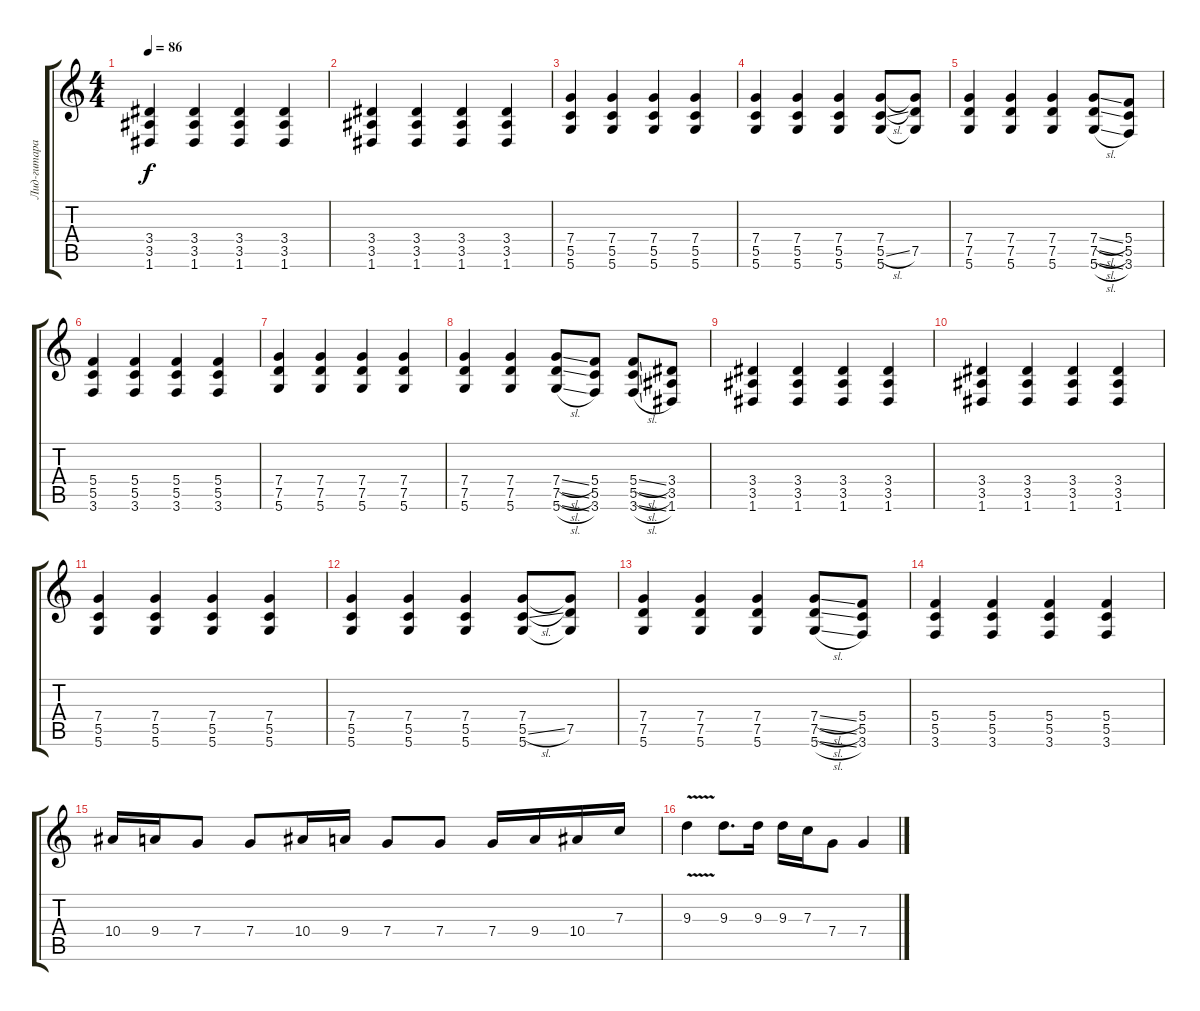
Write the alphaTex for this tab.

\track ("Лид-гитара" "Лид-гитара") {instrument distortionguitar}
\staff {score tabs}
\tuning (D4 A3 F3 C3 G2 D2) {hide}
\ts (4 4)
\tempo 86
\clef g2
\ks c
(3.4 3.5 1.6).4{dy f} (3.4 3.5 1.6).4 (3.4 3.5 1.6).4 (3.4 3.5 1.6).4 |
(3.4 3.5 1.6).4 (3.4 3.5 1.6).4 (3.4 3.5 1.6).4 (3.4 3.5 1.6).4 |
(7.4 5.5 5.6).4 (7.4 5.5 5.6).4 (7.4 5.5 5.6).4 (7.4 5.5 5.6).4 |
(7.4 5.5 5.6).4 (7.4 5.5 5.6).4 (7.4 5.5 5.6).4 (7.4 5.5{sl} 5.6).8 (7.4{t} 7.5 5.6{t}).8 |
(7.4 7.5 5.6).4 (7.4 7.5 5.6).4 (7.4 7.5 5.6).4 (7.4{sl} 7.5{sl} 5.6{sl}).8 (5.4 5.5 3.6).8 |
(5.4 5.5 3.6).4 (5.4 5.5 3.6).4 (5.4 5.5 3.6).4 (5.4 5.5 3.6).4 |
(7.4 7.5 5.6).4 (7.4 7.5 5.6).4 (7.4 7.5 5.6).4 (7.4 7.5 5.6).4 |
(7.4 7.5 5.6).4 (7.4 7.5 5.6).4 (7.4{sl} 7.5{sl} 5.6{sl}).8 (5.4 5.5 3.6).8 (5.4{sl} 5.5{sl} 3.6{sl}).8 (3.4 3.5 1.6).8 |
(3.4 3.5 1.6).4 (3.4 3.5 1.6).4 (3.4 3.5 1.6).4 (3.4 3.5 1.6).4 |
(3.4 3.5 1.6).4 (3.4 3.5 1.6).4 (3.4 3.5 1.6).4 (3.4 3.5 1.6).4 |
(7.4 5.5 5.6).4 (7.4 5.5 5.6).4 (7.4 5.5 5.6).4 (7.4 5.5 5.6).4 |
(7.4 5.5 5.6).4 (7.4 5.5 5.6).4 (7.4 5.5 5.6).4 (7.4 5.5{sl} 5.6).8 (7.4{t} 7.5 5.6{t}).8 |
(7.4 7.5 5.6).4 (7.4 7.5 5.6).4 (7.4 7.5 5.6).4 (7.4{sl} 7.5{sl} 5.6{sl}).8 (5.4 5.5 3.6).8 |
(5.4 5.5 3.6).4 (5.4 5.5 3.6).4 (5.4 5.5 3.6).4 (5.4 5.5 3.6).4 |
10.4.16 9.4.16 7.4.8 7.4.8 10.4.16 9.4.16 7.4.8 7.4.8 7.4.16 9.4.16 10.4.16 7.3.16 |
9.3{v}.4 9.3.8{d} 9.3.16 9.3.16 7.3.16 7.4.8 7.4.4
